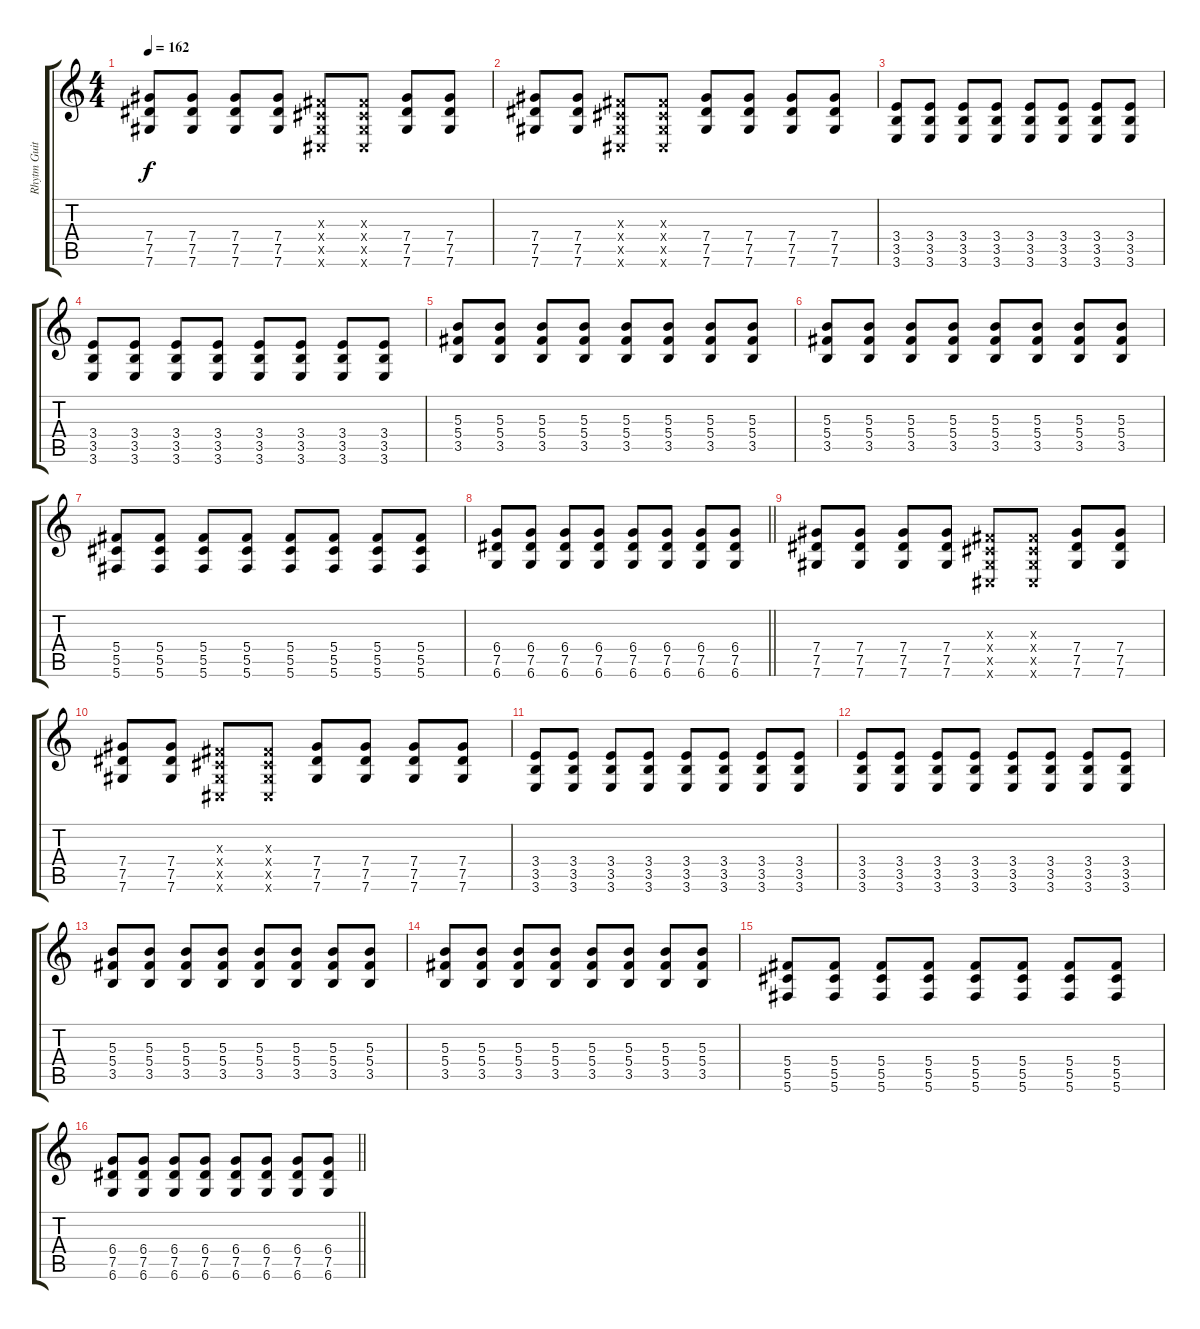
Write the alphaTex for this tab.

\track ("Rhytm Guitar [R]" "Rhytm Guit") {instrument distortionguitar}
\staff {score tabs}
\tuning (Eb4 Bb3 Gb3 Db3 Ab2 Db2) {hide}
\ts (4 4)
\tempo 162
\clef g2
\ks c
(7.4 7.5 7.6).8{dy f} (7.4 7.5 7.6).8 (7.4 7.5 7.6).8 (7.4 7.5 7.6).8 (0.3{x} 0.4{x} 0.5{x} 0.6{x}).8 (0.3{x} 0.4{x} 0.5{x} 0.6{x}).8 (7.4 7.5 7.6).8 (7.4 7.5 7.6).8 |
(7.4 7.5 7.6).8 (7.4 7.5 7.6).8 (0.3{x} 0.4{x} 0.5{x} 0.6{x}).8 (0.3{x} 0.4{x} 0.5{x} 0.6{x}).8 (7.4 7.5 7.6).8 (7.4 7.5 7.6).8 (7.4 7.5 7.6).8 (7.4 7.5 7.6).8 |
(3.4 3.5 3.6).8 (3.4 3.5 3.6).8 (3.4 3.5 3.6).8 (3.4 3.5 3.6).8 (3.4 3.5 3.6).8 (3.4 3.5 3.6).8 (3.4 3.5 3.6).8 (3.4 3.5 3.6).8 |
(3.4 3.5 3.6).8 (3.4 3.5 3.6).8 (3.4 3.5 3.6).8 (3.4 3.5 3.6).8 (3.4 3.5 3.6).8 (3.4 3.5 3.6).8 (3.4 3.5 3.6).8 (3.4 3.5 3.6).8 |
(5.3 5.4 3.5).8 (5.3 5.4 3.5).8 (5.3 5.4 3.5).8 (5.3 5.4 3.5).8 (5.3 5.4 3.5).8 (5.3 5.4 3.5).8 (5.3 5.4 3.5).8 (5.3 5.4 3.5).8 |
(5.3 5.4 3.5).8 (5.3 5.4 3.5).8 (5.3 5.4 3.5).8 (5.3 5.4 3.5).8 (5.3 5.4 3.5).8 (5.3 5.4 3.5).8 (5.3 5.4 3.5).8 (5.3 5.4 3.5).8 |
(5.4 5.5 5.6).8 (5.4 5.5 5.6).8 (5.4 5.5 5.6).8 (5.4 5.5 5.6).8 (5.4 5.5 5.6).8 (5.4 5.5 5.6).8 (5.4 5.5 5.6).8 (5.4 5.5 5.6).8 |
\barLineRight lightlight
(6.4 7.5 6.6).8 (6.4 7.5 6.6).8 (6.4 7.5 6.6).8 (6.4 7.5 6.6).8 (6.4 7.5 6.6).8 (6.4 7.5 6.6).8 (6.4 7.5 6.6).8 (6.4 7.5 6.6).8 |
(7.4 7.5 7.6).8 (7.4 7.5 7.6).8 (7.4 7.5 7.6).8 (7.4 7.5 7.6).8 (0.3{x} 0.4{x} 0.5{x} 0.6{x}).8 (0.3{x} 0.4{x} 0.5{x} 0.6{x}).8 (7.4 7.5 7.6).8 (7.4 7.5 7.6).8 |
(7.4 7.5 7.6).8 (7.4 7.5 7.6).8 (0.3{x} 0.4{x} 0.5{x} 0.6{x}).8 (0.3{x} 0.4{x} 0.5{x} 0.6{x}).8 (7.4 7.5 7.6).8 (7.4 7.5 7.6).8 (7.4 7.5 7.6).8 (7.4 7.5 7.6).8 |
(3.4 3.5 3.6).8 (3.4 3.5 3.6).8 (3.4 3.5 3.6).8 (3.4 3.5 3.6).8 (3.4 3.5 3.6).8 (3.4 3.5 3.6).8 (3.4 3.5 3.6).8 (3.4 3.5 3.6).8 |
(3.4 3.5 3.6).8 (3.4 3.5 3.6).8 (3.4 3.5 3.6).8 (3.4 3.5 3.6).8 (3.4 3.5 3.6).8 (3.4 3.5 3.6).8 (3.4 3.5 3.6).8 (3.4 3.5 3.6).8 |
(5.3 5.4 3.5).8 (5.3 5.4 3.5).8 (5.3 5.4 3.5).8 (5.3 5.4 3.5).8 (5.3 5.4 3.5).8 (5.3 5.4 3.5).8 (5.3 5.4 3.5).8 (5.3 5.4 3.5).8 |
(5.3 5.4 3.5).8 (5.3 5.4 3.5).8 (5.3 5.4 3.5).8 (5.3 5.4 3.5).8 (5.3 5.4 3.5).8 (5.3 5.4 3.5).8 (5.3 5.4 3.5).8 (5.3 5.4 3.5).8 |
(5.4 5.5 5.6).8 (5.4 5.5 5.6).8 (5.4 5.5 5.6).8 (5.4 5.5 5.6).8 (5.4 5.5 5.6).8 (5.4 5.5 5.6).8 (5.4 5.5 5.6).8 (5.4 5.5 5.6).8 |
\barLineRight lightlight
(6.4 7.5 6.6).8 (6.4 7.5 6.6).8 (6.4 7.5 6.6).8 (6.4 7.5 6.6).8 (6.4 7.5 6.6).8 (6.4 7.5 6.6).8 (6.4 7.5 6.6).8 (6.4 7.5 6.6).8
